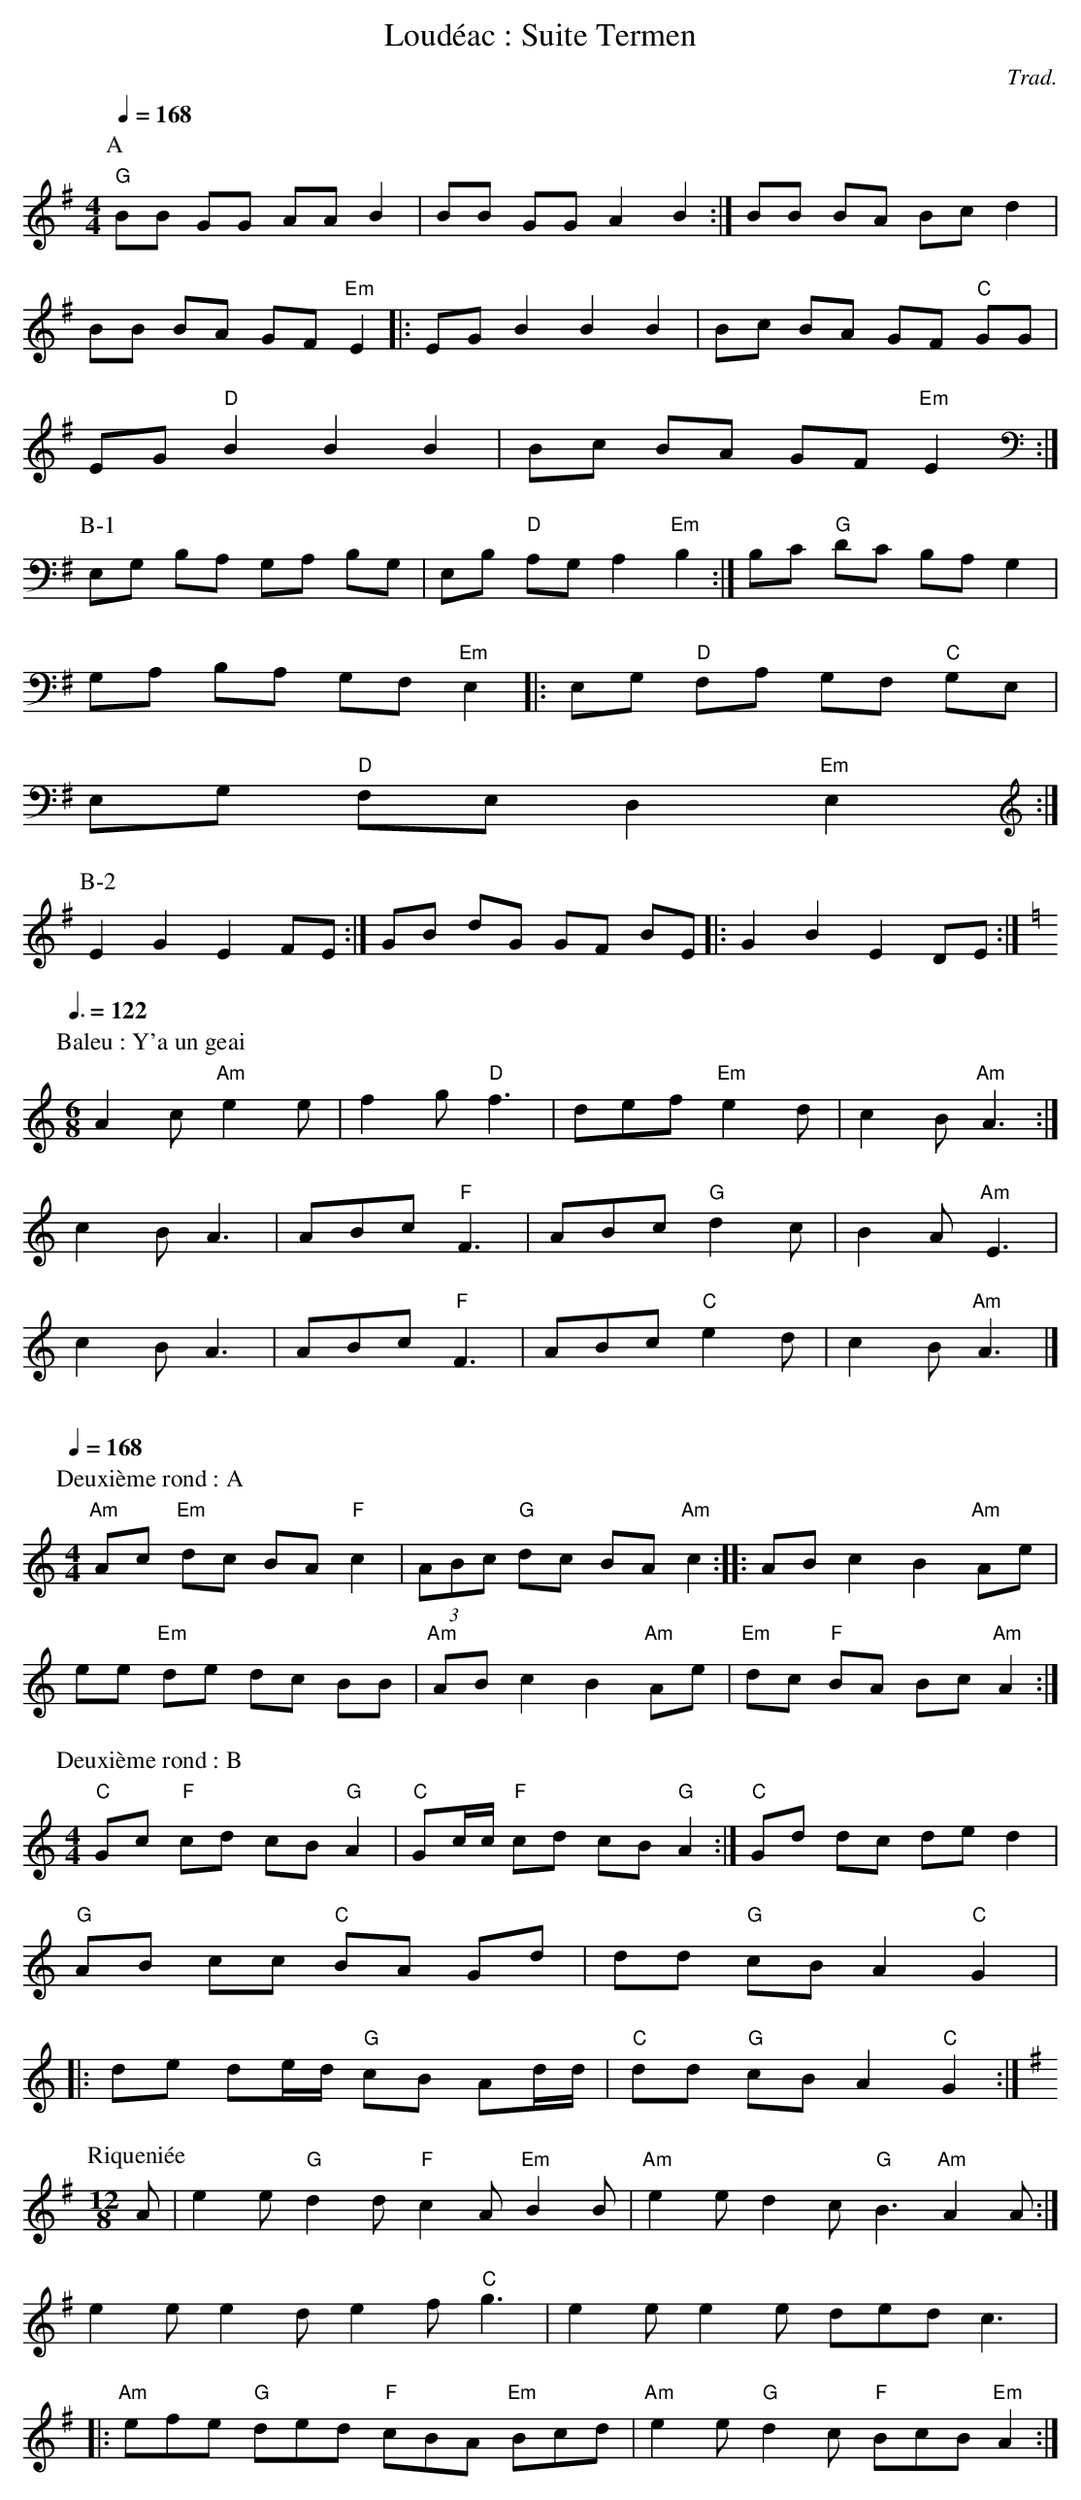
X:1
T:Loudéac : Suite Termen
C:Trad.
M:4/4
L:1/8
K:G
P:A
Q:1/4=168
K:G
"G"BB GG AA B2 | BB GG A2 B2 :| BB BA Bc d2 |
BB BA GF "Em"E2 |: EG B2 B2 B2 | Bc BA GF "C"GG |
EG "D"B2 B2 B2 | Bc BA GF "Em"E2 :|
P:B-1
E,G, B,A, G,A, B,G, | E,B, "D"A,G, A,2 "Em"B,2 :| B,C "G"DC B,A, G,2 |
G,A, B,A, G,F, "Em"E,2 |: E,G, "D"F,A, G,F, "C"G,E, |
E,G, "D"F,E, D,2 "Em"E,2 :|
P:B-2
E2 G2 E2 FE :| GB dG GF BE |: G2 B2 E2 DE :|
P:Baleu : Y'a un geai
Q:3/8=122
M:6/8
L:1/8
K:C
A2 c "Am"e2 e | f2 g "D"f3 | def "Em"e2 d | c2 B "Am"A3 :|
c2 B A3 | ABc "F"F3 | ABc "G"d2 c | B2 A "Am"E3 |
c2 B A3 | ABc "F"F3 | ABc "C"e2 d | c2 B "Am"A3 |]
P:Deuxième rond : A
Q:1/4=168
M:4/4
L:1/8
K:C
"Am"Ac "Em"dc BA "F"c2 | (3ABc "G"dc BA "Am"c2 :: AB c2 B2 "Am"Ae |
ee "Em"de dc BB | "Am"AB c2 B2 "Am"Ae | "Em"dc "F"BA Bc "Am"A2 :|
P:Deuxième rond : B
M:4/4
L:1/8
K:C
"C"Gc "F"cd cB "G"A2 | "C"Gc/c/ "F"cd cB "G"A2 :| "C"Gd dc de d2 |
"G"AB cc "C"BA Gd | dd "G"cB A2 "C"G2 |:
de de/d/ "G"cB Ad/d/ | "C"dd "G"cB A2 "C"G2 :|
P:Riqueniée
M:12/8
L:1/8
K:G
A | e2 e "G"d2 d "F"c2 A "Em"B2 B | "Am"e2 e d2 c "G"B3 "Am"A2 A :|
e2 e e2 d e2 f "C"g3 | e2 e e2 e ded c3 |:
"Am"efe "G"ded "F"cBA "Em"Bcd | "Am"e2 e "G"d2 c "F"BcB "Em"A2 :|
